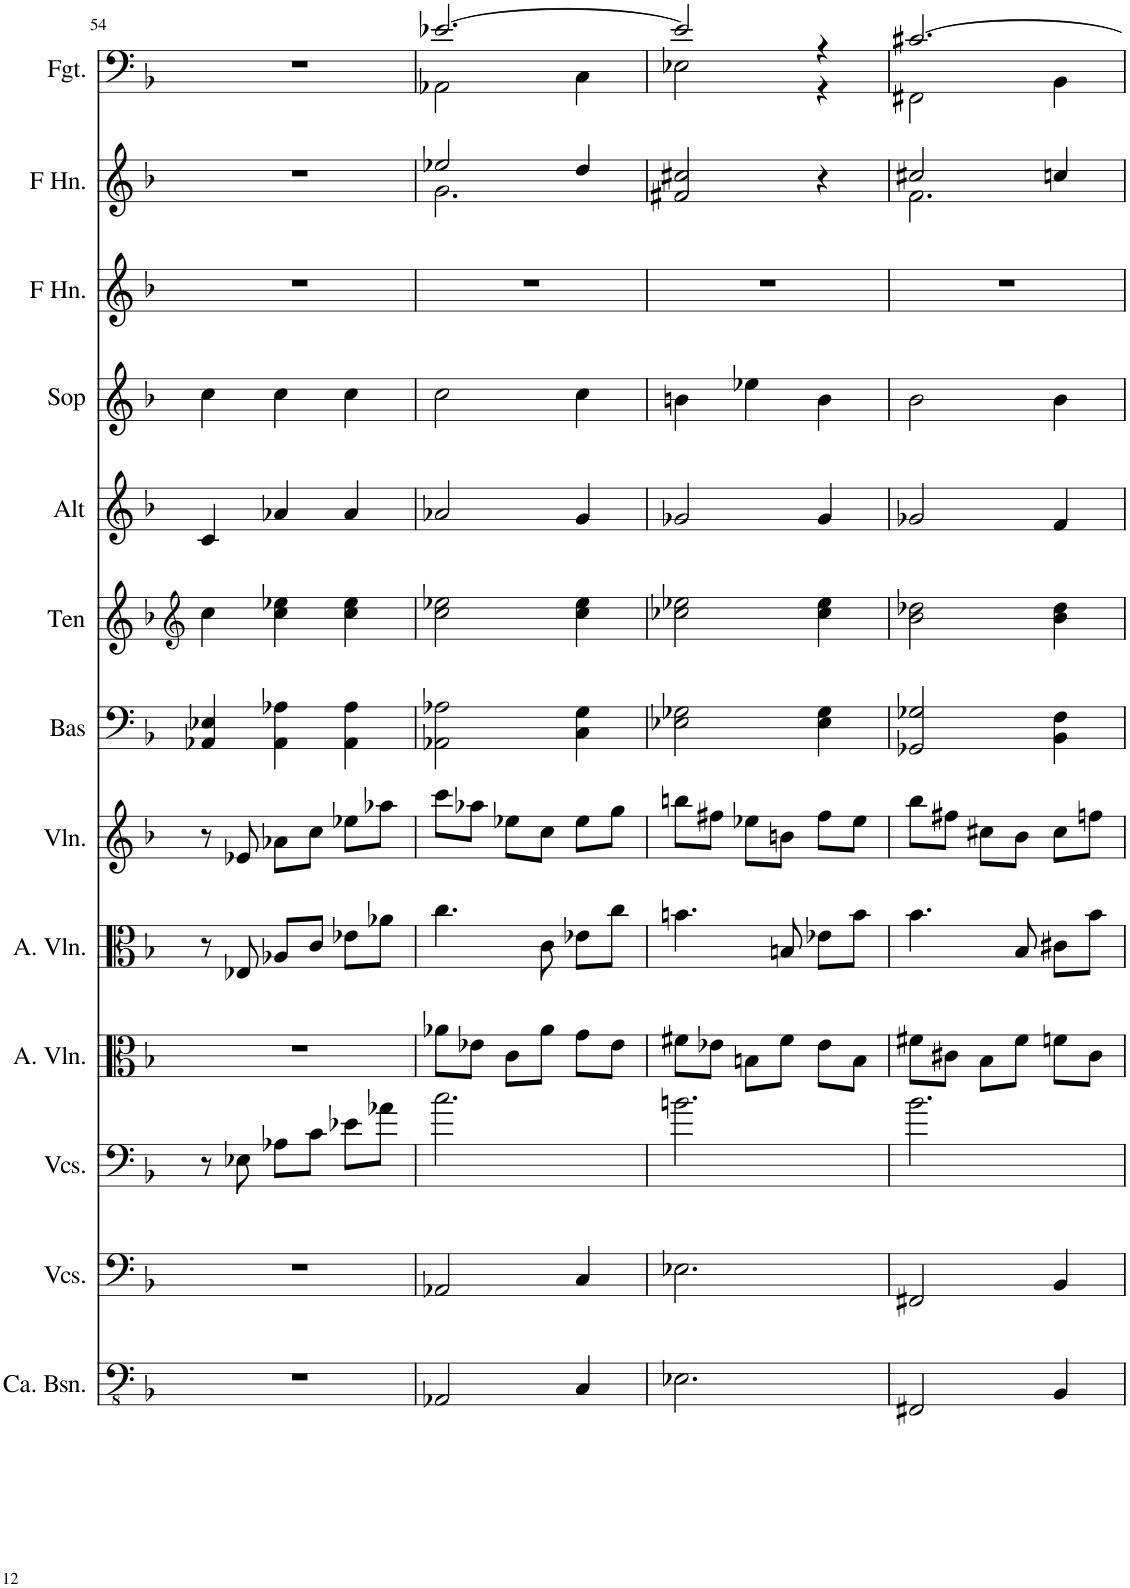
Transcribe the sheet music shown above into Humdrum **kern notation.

**kern	**kern	**kern	**kern	**kern	**kern	**kern	**kern	**kern	**kern	**kern	**kern	**kern
*part13	*part12	*part11	*part10	*part9	*part8	*part7	*part6	*part5	*part4	*part3	*part2	*part1
*staff13	*staff12	*staff11	*staff10	*staff9	*staff8	*staff7	*staff6	*staff5	*staff4	*staff3	*staff2	*staff1
*I"Contrabassen, Double Bass	*I"Violoncellos, Cello II	*I"Violoncellos, Cello I	*I"Altviolen, Viola II	*I"Altviolen, Viola I	*I"Violen, Violin	*I"Bas	*I"Tenor	*I"Alt	*I"Sopraan	*I"Hoorn in F, Horn in F III,IV	*I"Hoorn in F, Horn in F I,II	*I"Fagot, Bassoon
*I'Ca. Bsn.	*I'Vcs.	*I'Vcs.	*I'A. Vln.	*I'A. Vln.	*I'Vln.	*I'Bas	*I'Ten	*I'Alt	*I'Sop	*I'F Hn.	*I'F Hn.	*I'Fgt.
!!LO:PB:g=z
*clefFv4	*clefF4	*clefF4	*clefC3	*clefC3	*clefG2	*clefF4	*clefG2	*clefG2	*clefG2	*clefG2	*clefG2	*clefF4
*	*	*	*	*	*	*	*Trd1c2	*Trd1c2	*	*Trd4c7	*Trd4c7	*
*k[b-]	*k[b-]	*k[b-]	*k[b-]	*k[b-]	*k[b-]	*k[b-]	*k[b-]	*k[b-]	*k[b-]	*k[b-]	*k[b-]	*k[b-]
*M3/4	*M3/4	*M3/4	*M3/4	*M3/4	*M3/4	*M3/4	*M3/4	*M3/4	*M3/4	*M3/4	*M3/4	*M3/4
=54	=54	=54	=54	=54	=54	=54	=54	=54	=54	=54	=54	=54
2.r	2.r	8r	2.r	8r	8r	4AA-X/ 4E-X/	4cc\	4c/	4cc\	2.r	2.r	2.r
.	.	8E-X\	.	8E-X/	8e-X/	.	.	.	.	.	.	.
.	.	8A-X\L	.	8A-X/L	8a-X\L	4AA-\ 4A-X\	4cc\ 4ee-X\	4a-X/	4cc\	.	.	.
.	.	8c\J	.	8c/J	8cc\J	.	.	.	.	.	.	.
.	.	8e-X\L	.	8e-X\L	8ee-X\L	4AA-\ 4A-\	4cc\ 4ee-\	4a-/	4cc\	.	.	.
.	.	8a-X\J	.	8a-X\J	8aa-X\J	.	.	.	.	.	.	.
=55	=55	=55	=55	=55	=55	=55	=55	=55	=55	=55	=55	=55
*	*	*	*	*	*	*	*	*	*	*	*^	*^
2AAA-X/	2AA-X/	2.cc\	8a-X\L	4.cc\	8ccc\L	2AA-X\ 2A-X\	2cc\ 2ee-X\	2a-X/	2cc\	2.r	2ee-X/	2.g\	[2.e-X/	2AA-X\
.	.	.	8e-X\J	.	8aa-X\J	.	.	.	.	.	.	.	.	.
.	.	.	8c\L	.	8ee-X\L	.	.	.	.	.	.	.	.	.
.	.	.	8a-\J	8c\	8cc\J	.	.	.	.	.	.	.	.	.
4CC/	4C/	.	8g\L	8e-X\L	8ee-\L	4C\ 4G\	4cc\ 4ee-\	4g/	4cc\	.	4dd/	.	.	4C\
.	.	.	8e-\J	8cc\J	8gg\J	.	.	.	.	.	.	.	.	.
*	*	*	*	*	*	*	*	*	*	*	*v	*v	*	*
=56	=56	=56	=56	=56	=56	=56	=56	=56	=56	=56	=56	=56	=56
2.EE-X\	2.E-X\	2.bn\	8f#X\L	4.bn\	8bbn\L	2E-X\ 2G-X\	2cc-X\ 2ee-X\	2g-X/	4bn\	2.r	2f#X/ 2cc#X/	2e-/]	2E-X\
.	.	.	8e-X\J	.	8ff#X\J	.	.	.	.	.	.	.	.
.	.	.	8Bn\L	.	8ee-X\L	.	.	.	4ee-X\	.	.	.	.
.	.	.	8f#\J	8Bn/	8bn\J	.	.	.	.	.	.	.	.
.	.	.	8e-\L	8e-X\L	8ff#\L	4E-\ 4G-\	4cc-\ 4ee-\	4g-/	4b\	.	4r	4r	4r
.	.	.	8B\J	8b\J	8ee-\J	.	.	.	.	.	.	.	.
=57	=57	=57	=57	=57	=57	=57	=57	=57	=57	=57	=57	=57	=57
*	*	*	*	*	*	*	*	*	*	*	*^	*	*
2FFF#X/	2FF#X/	2.b-\	8f#X\L	4.b-\	8bb-\L	2GG-X/ 2G-X/	2b-\ 2dd-X\	2g-X/	2b-\	2.r	2cc#X/	2.f\	[2.c#X/	2FF#X\
.	.	.	8c#X\J	.	8ff#X\J	.	.	.	.	.	.	.	.	.
.	.	.	8B-\L	.	8cc#X\L	.	.	.	.	.	.	.	.	.
.	.	.	8f#\J	8B-/	8b-\J	.	.	.	.	.	.	.	.	.
4BBB-/	4BB-/	.	8fn\L	8c#X\L	8cc#\L	4BB-\ 4F\	4b-\ 4dd-\	4f/	4b-\	.	4ccn/	.	.	4BB-\
.	.	.	8c#\J	8b-\J	8ffn\J	.	.	.	.	.	.	.	.	.
*	*	*	*	*	*	*	*	*	*	*	*v	*v	*	*
*	*	*	*	*	*	*	*	*	*	*	*	*v	*v
=	=	=	=	=	=	=	=	=	=	=	=	=
*-	*-	*-	*-	*-	*-	*-	*-	*-	*-	*-	*-	*-
